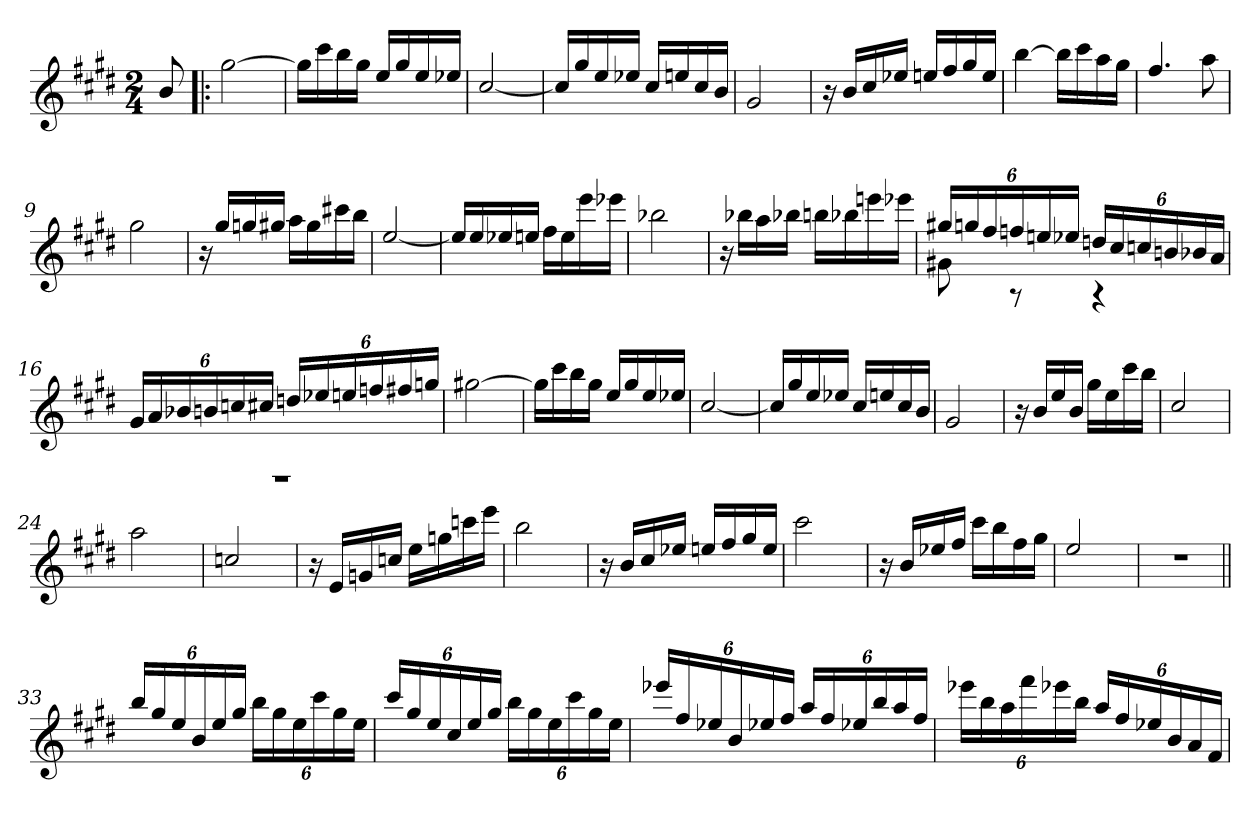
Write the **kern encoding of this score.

**kern
*part1
*staff1
*clefG2
*k[f#c#g#d#]
*E:
*M2/4
=
8b/
=1!|:
[2gg#\
=2
16gg#\LL]
16ccc#\
16bb\
16gg#\JJ
16ee/LL
16gg#/
16ee/
16ee-X/JJ
=3
[2cc#/
=4
16cc#/LL]
16gg#/
16ee/
16ee-X/JJ
16cc#/LL
16een/
16cc#/
16b/JJ
!!LO:LB:g=z
=5
2g#/
=6
16r
16b/LL
16cc#/
16ee-X/JJ
16een/LL
16ff#/
16gg#/
16ee/JJ
=7
[4bb\
16bb\LL]
16ccc#\
16aa\
16gg#\JJ
=8
4.ff#/
8aa\
=9
2gg#\
!!LO:LB:g=z
=10
16r
16gg#/LL
16ggn/
16gg#X/JJ
16aa\LL
16gg#\
16ccc#X\
16bb\JJ
=11
[2ee/
=12
16ee/LL]
16ee/
16ee-X/
16een/JJ
16ff#\LL
16ee\
16eee\
16eee-X\JJ
=13
2bb-X\
=14
16r
16bb-X\LL
16aa\
16bb-X\JJ
16bbn\LL
16bb-X\
16eeen\
16eee-X\JJ
!!LO:LB:g=z
=15
*^
24gg#X/LL	8g#X\
24ggn/	.
24ff#/	.
24ffn/	8rG
24een/	.
24ee-X/JJ	.
24ddn/LL	4rG
24cc#/	.
24ccn/	.
24bn/	.
24b-X/	.
24a/JJ	.
=16	=16
24g#/LL	2rE
24a/	.
24b-X/	.
24bn/	.
24ccn/	.
24cc#X/JJ	.
24ddn/LL	.
24ee-X/	.
24een/	.
24ffn/	.
24ff#X/	.
24ggn/JJ	.
*v	*v
=17
[2gg#X\
=18
16gg#\LL]
16ccc#\
16bb\
16gg#\JJ
16ee/LL
16gg#/
16ee/
16ee-X/JJ
!!LO:LB:g=z
=19
[2cc#/
=20
16cc#/LL]
16gg#/
16ee/
16ee-X/JJ
16cc#/LL
16een/
16cc#/
16b/JJ
=21
2g#/
=22
16r
16b/LL
16ee/
16b/JJ
16gg#\LL
16ee\
16ccc#\
16bb\JJ
=23
2cc#/
!!LO:LB:g=z
=24
2aa\
=25
2ccn/
=26
16r
16e/LL
16gn/
16ccn/JJ
16ee\LL
16ggn\
16cccn\
16eee\JJ
=27
2bb\
=28
16r
16b/LL
16cc#/
16ee-X/JJ
16een/LL
16ff#/
16gg#/
16ee/JJ
!!LO:LB:g=z
=29
2ccc#\
=30
16r
16b/LL
16ee-X/
16ff#/JJ
16ccc#\LL
16bb\
16ff#\
16gg#\JJ
=31
2ee/
=32
2r
=33||
24bb/LL
24gg#/
24ee/
24b/
24ee/
24gg#/JJ
24bb\LL
24gg#\
24ee\
24ccc#\
24gg#\
24ee\JJ
!!LO:LB:g=z
=34
24ccc#/LL
24gg#/
24ee/
24cc#/
24ee/
24gg#/JJ
24bb\LL
24gg#\
24ee\
24ccc#\
24gg#\
24ee\JJ
=35
24eee-X/LL
24ff#/
24ee-X/
24b/
24ee-X/
24ff#/JJ
24aa/LL
24ff#/
24ee-X/
24bb/
24aa/
24ff#/JJ
=36
24eee-X\LL
24bb\
24aa\
24fff#\
24eee-X\
24bb\JJ
24aa/LL
24ff#/
24ee-X/
24b/
24a/
24f#/JJ
=
*-
